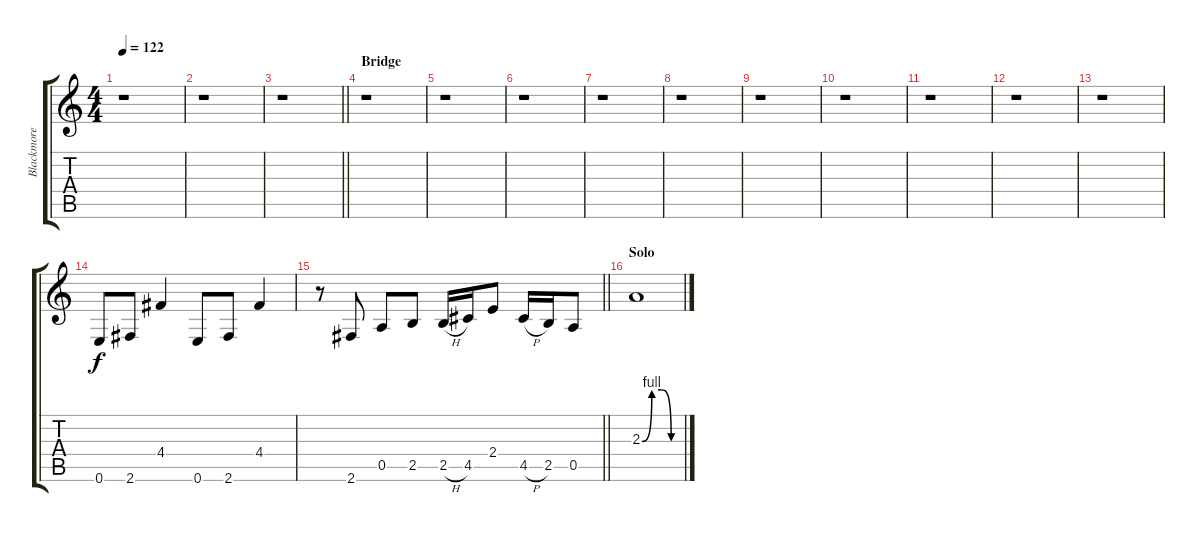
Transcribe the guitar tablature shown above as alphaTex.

\track ("Blackmore with octaver" "Blackmore ") {instrument overdrivenguitar}
\staff {score tabs}
\tuning (E4 B3 G3 D3 A2 E2) {hide}
\ts (4 4)
\tempo 122
\clef g2
\ks c
r.1{dy f} |
r.1 |
\barLineRight lightlight
r.1 |
\section ("" "Bridge")
r.1 |
r.1 |
r.1 |
r.1 |
r.1 |
r.1 |
r.1 |
r.1 |
r.1 |
r.1 |
0.6.8 2.6.8 4.4.4 0.6.8 2.6.8 4.4.4 |
\barLineRight lightlight
r.8 2.6.8 0.5.8 2.5.8 2.5{h}.16 4.5.16 2.4.8 4.5{h}.16 2.5.16 0.5.8 |
\section ("" "Solo")
2.3{be (custom 0 0 15 4 30 4 45 0 60 0)}.1
